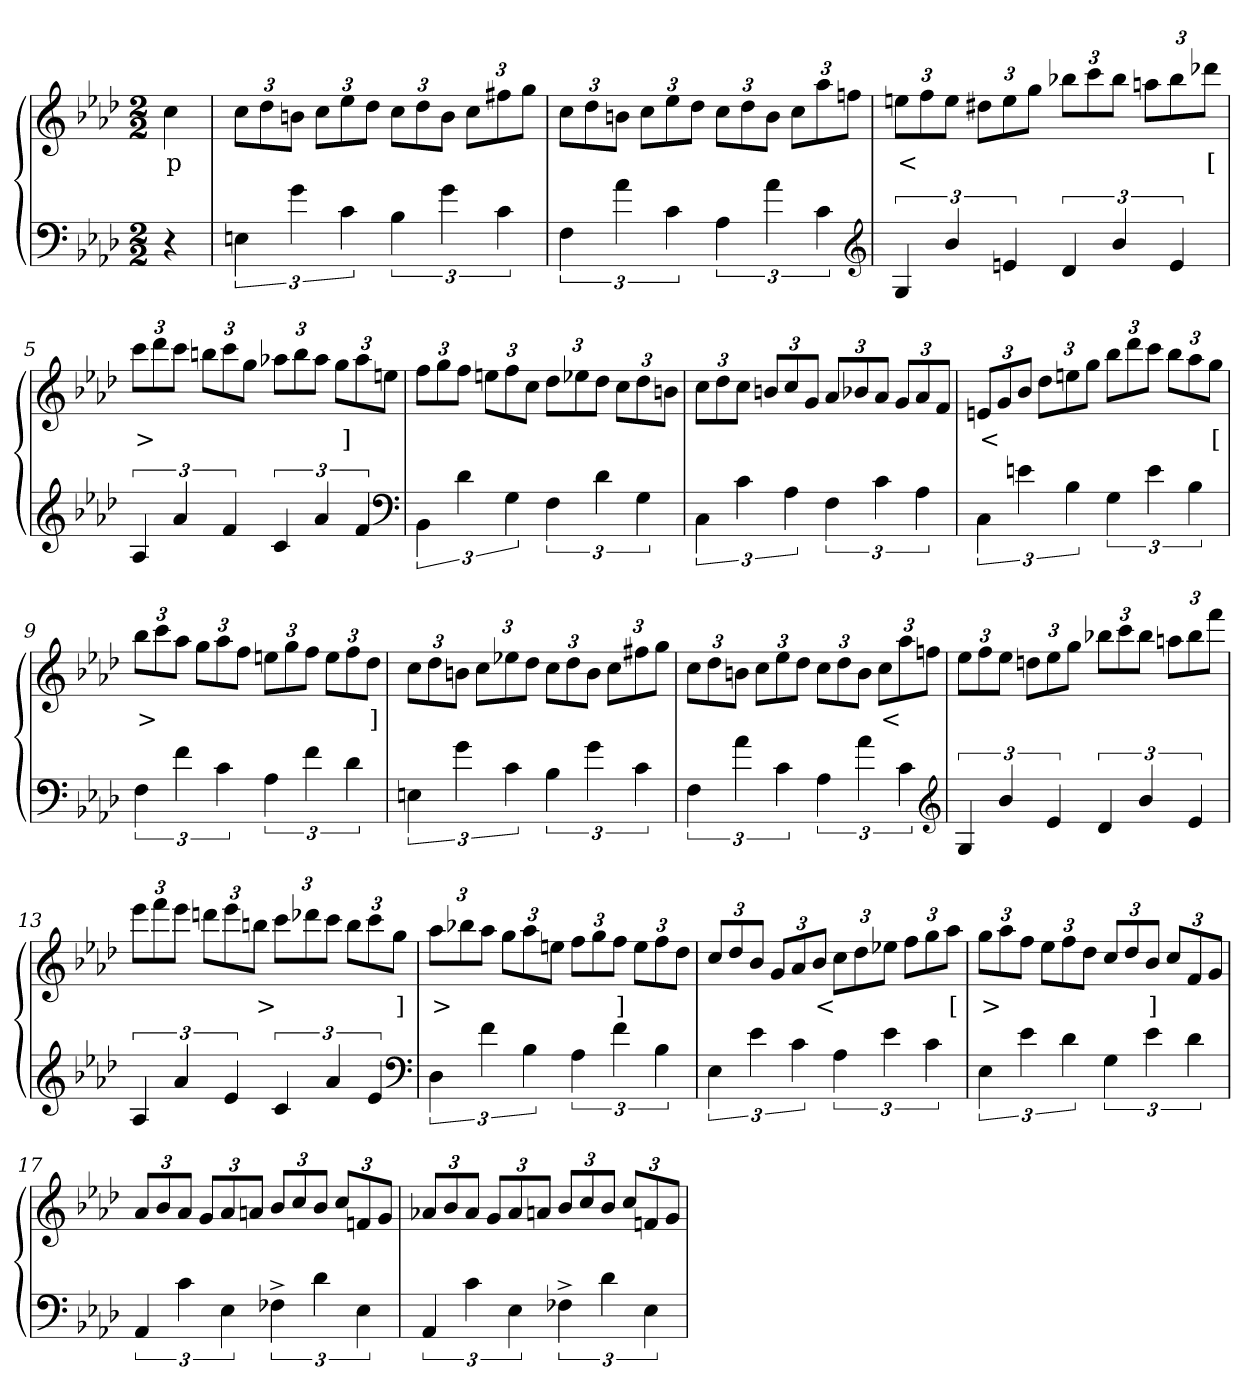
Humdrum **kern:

**kern	**kern	**text
*part2	*part1	*part1
*staff2	*staff1	*staff1
*clefF4	*clefG2	*
*k[b-e-a-d-]	*k[b-e-a-d-]	*
*M2/2	*M2/2	*
=1	=1	=1
4r	4cc	p
=2	=2	=2
6En	12ccL	.
.	12dd-	.
6g	12bnJ	.
.	12ccL	.
6c	12ee-	.
.	12dd-J	.
6B-	12ccL	.
.	12dd-	.
6g	12bJ	.
.	12ccL	.
6c	12ff#X	.
.	12ggJ	.
=3	=3	=3
6F	12ccL	.
.	12dd-	.
6a-	12bnJ	.
.	12ccL	.
6c	12ee-	.
.	12dd-J	.
6A-	12ccL	.
.	12dd-	.
6a-	12bJ	.
.	12ccL	.
6c	12aa-	.
.	12ffnJ	.
*clefG2	*	*
=4	=4	=4
6G	12eenL	<
.	12ff	.
6b-/	12eeJ	.
.	12dd#XL	.
6en	12ee	.
.	12ggJ	.
6d-	12bb-XL	.
.	12ccc	.
6b-/	12bb-J	.
.	12aanL	.
6e	12bb-	.
.	12ddd-XJ	[
=5	=5	=5
6A-	12cccL	>
.	12ddd-	.
6a-	12cccJ	.
.	12bbnL	.
6f	12ccc	.
.	12ggJ	.
6c	12aa-XL	.
.	12bb	.
6a-	12aa-J	.
.	12ggL	.
6f	12aa-	]
.	12eenJ	.
*clefF4	*	*
=6	=6	=6
6BB-\	12ffL	.
.	12gg	.
6d-	12ffJ	.
.	12eenL	.
6G	12ff	.
.	12ccJ	.
6F	12dd-L	.
.	12ee-X	.
6d-	12dd-J	.
.	12ccL	.
6G	12dd-	.
.	12bnJ	.
=7	=7	=7
6C\	12ccL	.
.	12dd-	.
6c	12ccJ	.
.	12bnL	.
6A-	12cc	.
.	12gJ	.
6F	12a-L	.
.	12b-X	.
6c	12a-J	.
.	12gL	.
6A-	12a-	.
.	12fJ	.
=8	=8	=8
6C\	12enL	<
.	12g	.
6en	12b-J	.
.	12dd-L	.
6B-	12een	.
.	12ggJ	.
6G	12bb-L	.
.	12ddd-	.
6e	12cccJ	.
.	12bb-L	.
6B-	12aa-	.
.	12ggJ	[
=9	=9	=9
6F	12bb-L	>
.	12ccc	.
6f	12aa-J	.
.	12ggL	.
6c	12aa-	.
.	12ffJ	.
6A-	12eenL	.
.	12gg	.
6f	12ffJ	.
.	12eeL	.
6d-	12ff	.
.	12dd-J	]
=10	=10	=10
6En	12ccL	.
.	12dd-	.
6g	12bnJ	.
.	12ccL	.
6c	12ee-X	.
.	12dd-J	.
6B-	12ccL	.
.	12dd-	.
6g	12bJ	.
.	12ccL	.
6c	12ff#X	.
.	12ggJ	.
=11	=11	=11
6F	12ccL	.
.	12dd-	.
6a-	12bnJ	.
.	12ccL	.
6c	12ee-	.
.	12dd-J	.
6A-	12ccL	.
.	12dd-	.
6a-	12bJ	.
.	12ccL	<
6c	12aa-	.
.	12ffnJ	.
*clefG2	*	*
=12	=12	=12
6G	12ee-L	.
.	12ff	.
6b-/	12ee-J	.
.	12ddnL	.
6e-	12ee-	.
.	12ggJ	.
6d-	12bb-XL	.
.	12ccc	.
6b-/	12bb-J	.
.	12aanL	.
6e-	12bb-	.
.	12fffJ	.
=13	=13	=13
6A-	12eee-L	.
.	12fff	.
6a-	12eee-J	.
.	12dddnL	.
6e-	12eee-	.
.	12bbnJ	>
6c	12cccL	.
.	12ddd-X	.
6a-	12cccJ	.
.	12bbL	.
6e-	12ccc	.
.	12ggJ	]
*clefF4	*	*
=14	=14	=14
6D-	12aa-L	>
.	12bb-X	.
6f	12aa-J	.
.	12ggL	.
6B-	12aa-	.
.	12eenJ	.
6A-	12ffL	.
.	12gg	.
6f	12ffJ	]
.	12eeL	.
6B-	12ff	.
.	12dd-J	.
=15	=15	=15
6E-	12cc/L	.
.	12dd-	.
6e-	12b-J	.
.	12gL	.
6c	12a-	.
.	12b-J	<
6A-	12ccL	.
.	12dd-	.
6e-	12ee-XJ	.
.	12ffL	.
6c	12gg	.
.	12aa-J	[
=16	=16	=16
6E-	12ggL	>
.	12aa-	.
6e-	12ffJ	.
.	12ee-L	.
6d-	12ff	.
.	12dd-J	.
6G	12cc/L	.
.	12dd-	.
6e-	12b-J	]
.	12ccL	.
6d-	12f	.
.	12gJ	.
=17	=17	=17
6AA-	12a-L	.
.	12b-	.
6c	12a-J	.
.	12gL	.
6E-	12a-	.
.	12anJ	.
6F-X^>	12b-/L	.
.	12cc	.
6d-	12b-J	.
.	12ccL	.
6E-	12fn	.
.	12gJ	.
=18	=18	=18
6AA-	12a-XL	.
.	12b-	.
6c	12a-J	.
.	12gL	.
6E-	12a-	.
.	12anJ	.
6F-X^>	12b-L	.
.	12cc/	.
6d-	12b-J	.
.	12ccL	.
6E-	12fn	.
.	12gJ	.
=	=	=
*-	*-	*-
